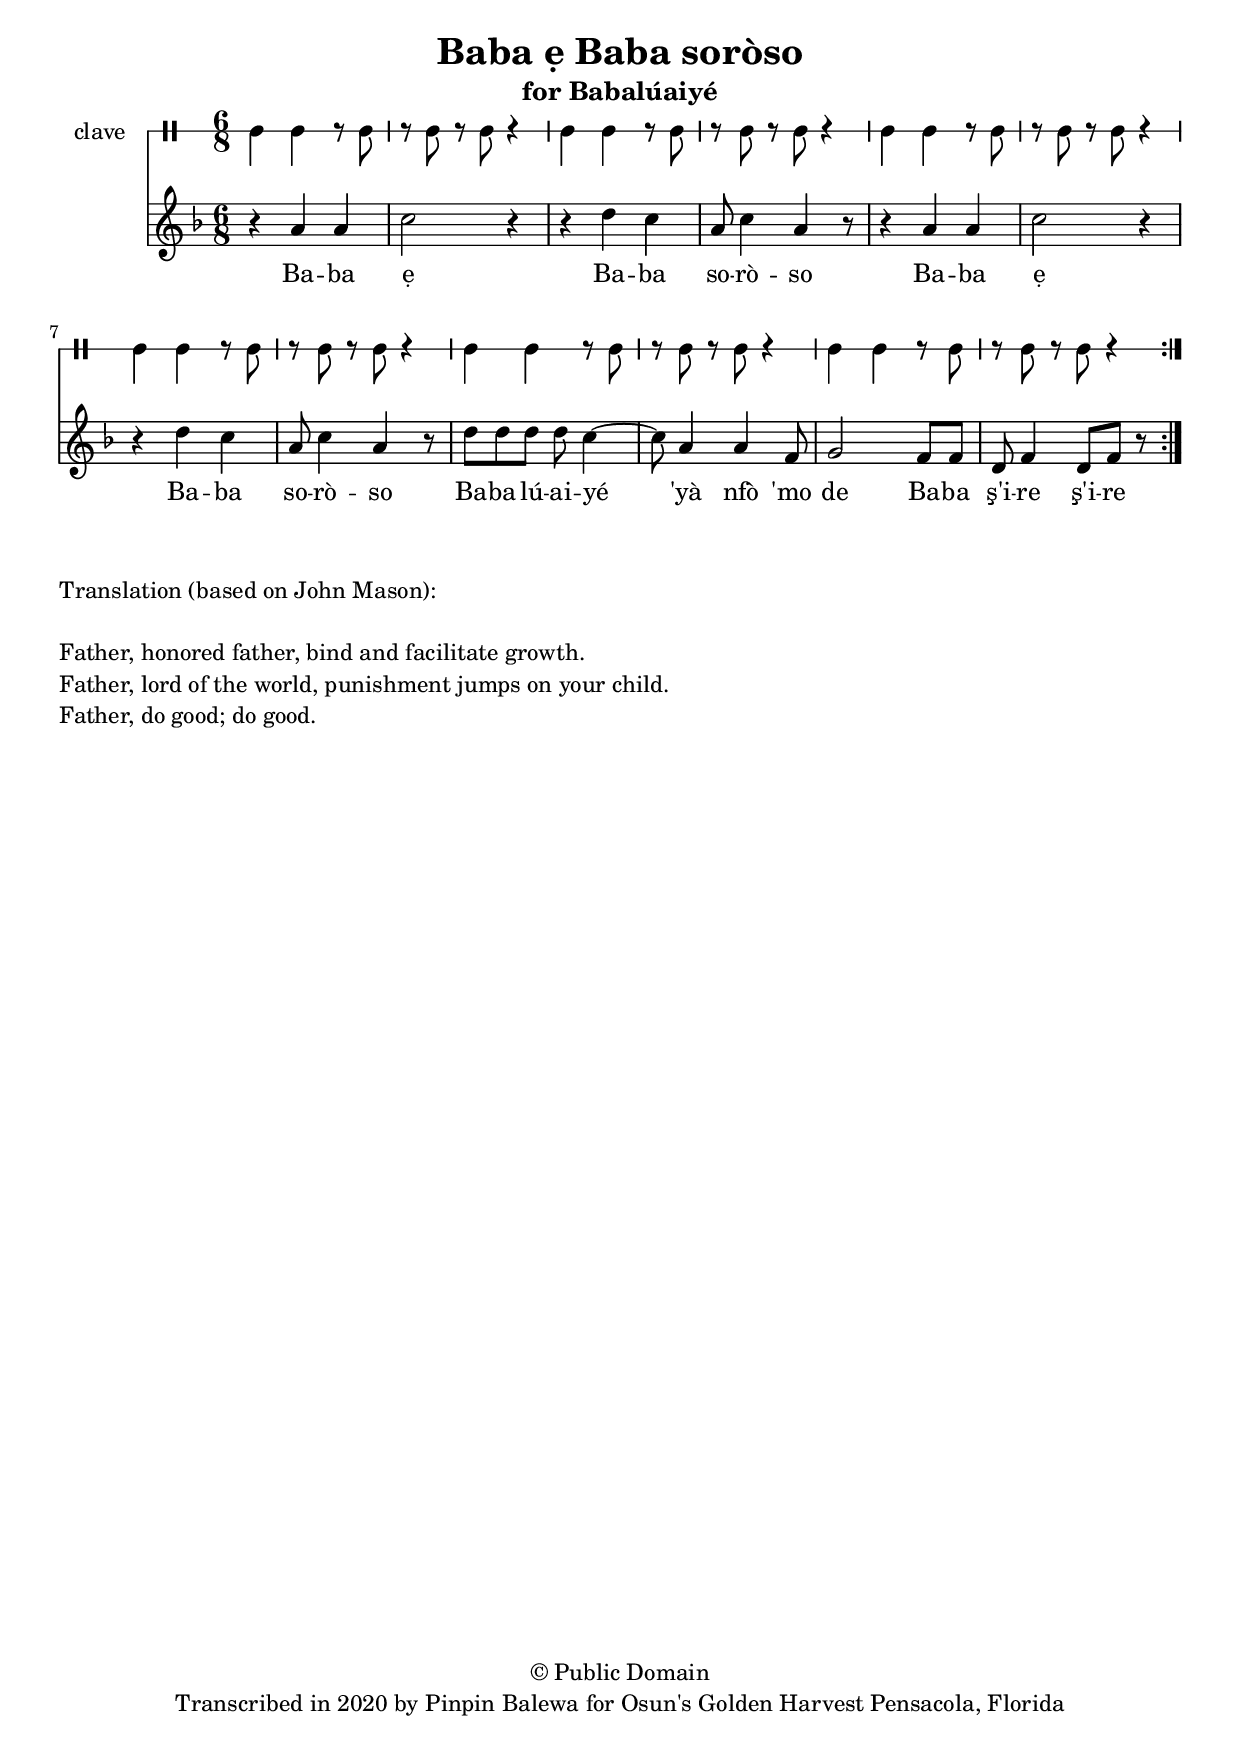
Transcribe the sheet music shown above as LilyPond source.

\version "2.18.2"

\header {
	title = "Baba ẹ Baba soròso"
	subtitle = "for Babalúaiyé"
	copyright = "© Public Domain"
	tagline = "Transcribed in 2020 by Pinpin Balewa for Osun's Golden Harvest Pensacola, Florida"
}

melody = \relative c'' {
  \clef treble
  \key f \major
  \time 6/8
  \set Score.voltaSpannerDuration = #(ly:make-moment 4/4)
	\new Voice = "words" {			
			\repeat volta 2 {
			r4 a a | c2 r4 | r d c | a8 c4 a4 r8 | % Baba ẹ Baba soròso
			r4 a a | c2 r4 | r d c | a8 c4 a4 r8 | % Baba ẹ Baba soròso
			d8 d d d c4~ | c8 a4 a f8 | g2 f8 f | d8 f4 d8 f r | % Babalúaiyé 'yà nfò 'mo de Baba ş'ire ş'ire
			}
		}
}

text =  \lyricmode {
	Ba -- ba ẹ Ba -- ba so -- rò -- so
	Ba -- ba ẹ Ba -- ba so -- rò -- so
	Ba -- ba -- lú -- ai -- yé 'yà nfò 'mo de
	Ba -- ba ş'i -- re ş'i -- re
}

clavebeat = \drummode {
	cl4 cl r8 cl8 | r8 cl r cl r4 |
	cl4 cl r8 cl8 | r8 cl r cl r4 |
	cl4 cl r8 cl8 | r8 cl r cl r4 |
	cl4 cl r8 cl8 | r8 cl r cl r4 |
	cl4 cl r8 cl8 | r8 cl r cl r4 |
	cl4 cl r8 cl8 | r8 cl r cl r4 |
}

\score {
  <<
  	\new DrumStaff \with {
  		drumStyleTable = #timbales-style
  		\override StaffSymbol.line-count = #1
  	}
  		<<
  		\set Staff.instrumentName = #"clave"
		\clavebeat 
		>>
    \new Staff  {
    	\new Voice = "one" { \melody }
  	}
  	
    \new Lyrics \lyricsto "words" \text
  >>
}

\markup {
    \column {
        \line { \null }
        \line { Translation (based on John Mason): }
        \line { \null }
        \line { Father, honored father, bind and facilitate growth.}
        \line { Father, lord of the world, punishment jumps on your child. }
        \line { Father, do good; do good. }
        \line { }
    }
}